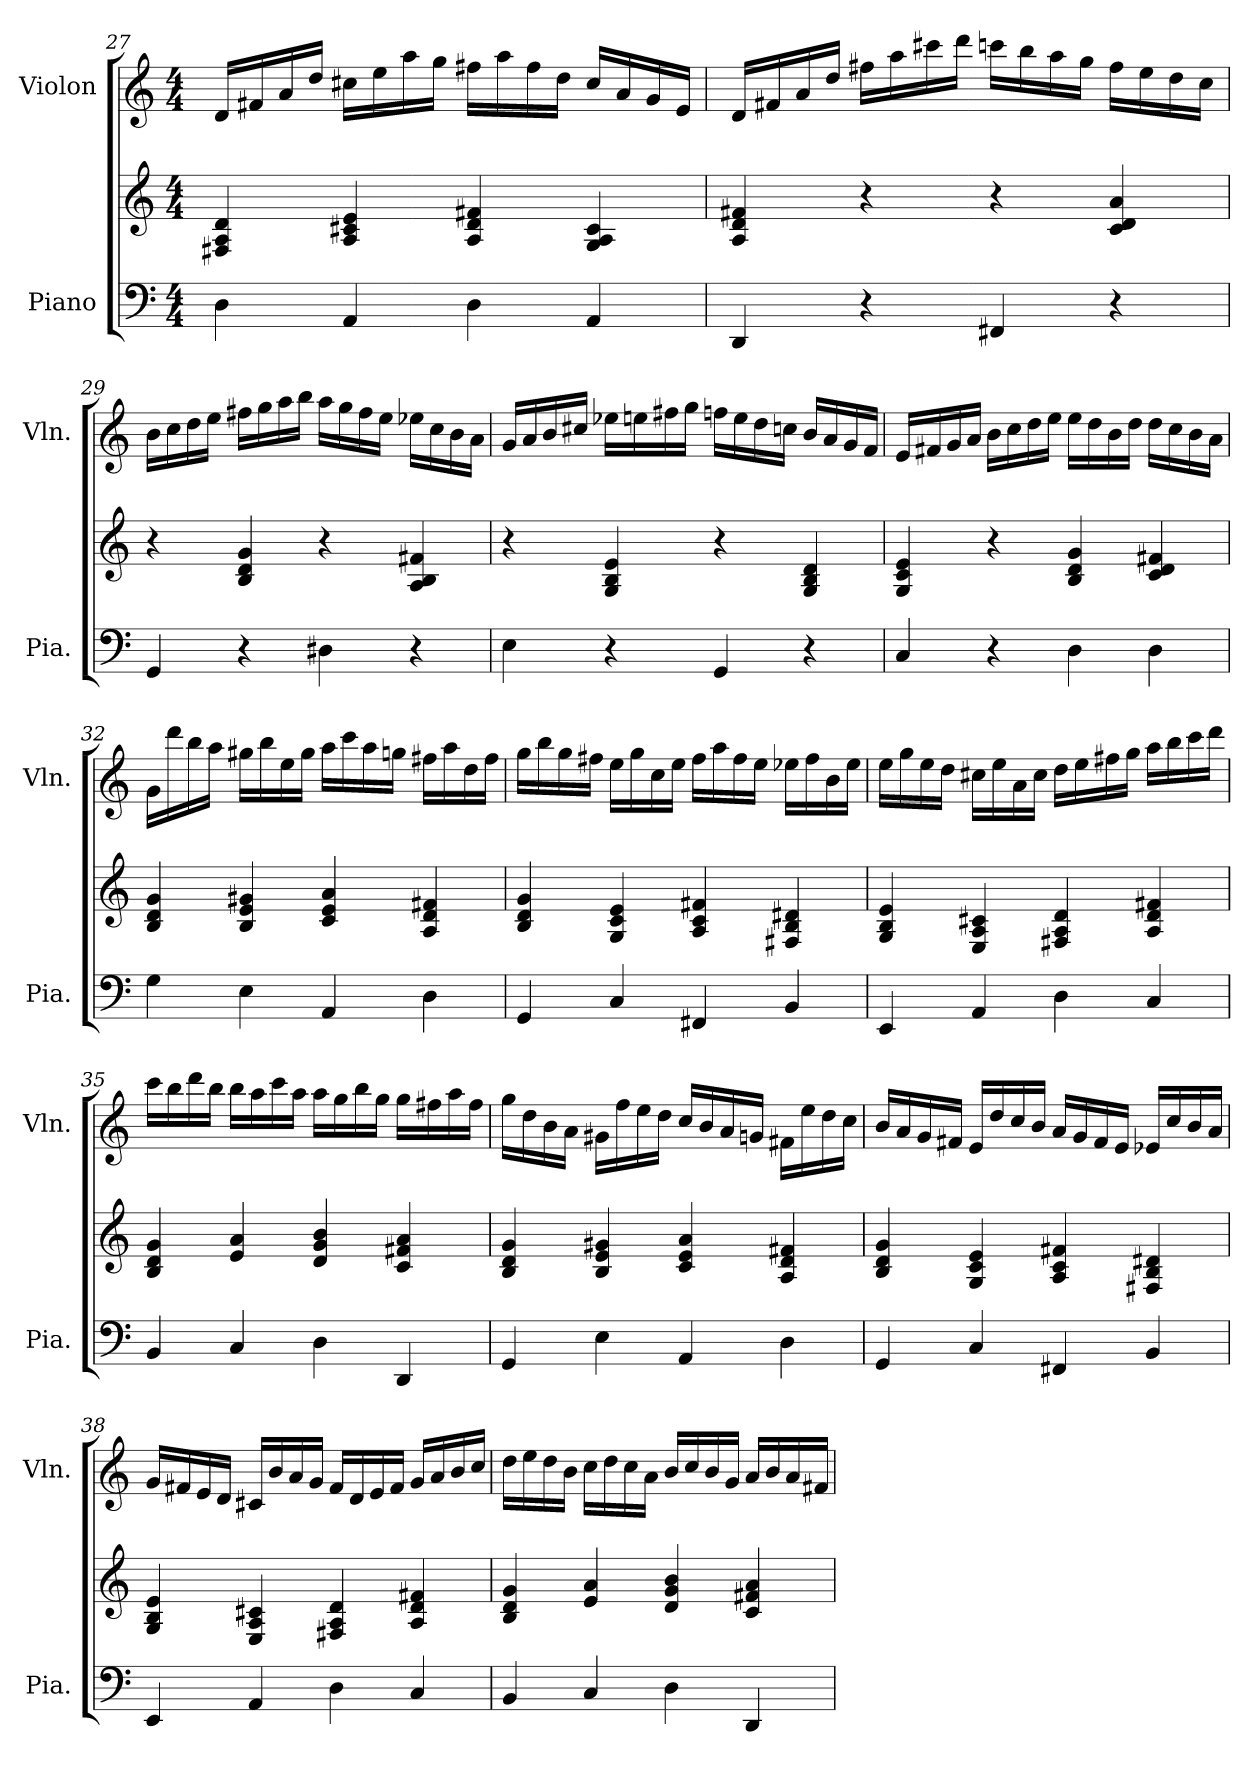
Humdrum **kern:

**kern	**kern	**kern
*part2	*part2	*part1
*staff3	*staff2	*staff1
*I"Piano	*	*I"Violon
*I'Pia.	*	*I'Vln.
!!LO:LB:g=z
*clefF4	*clefG2	*clefG2
*k[]	*k[]	*k[]
*M4/4	*M4/4	*M4/4
=27	=27	=27
4D\	4F#X/ 4A/ 4d/	16d/LL
.	.	16f#X/
.	.	16a/
.	.	16dd/JJ
4AA/	4A/ 4c#X/ 4e/	16cc#X\LL
.	.	16ee\
.	.	16aa\
.	.	16gg\JJ
4D\	4A/ 4d/ 4f#X/	16ff#X\LL
.	.	16aa\
.	.	16ff#\
.	.	16dd\JJ
4AA/	4G/ 4A/ 4c#/	16cc#/LL
.	.	16a/
.	.	16g/
.	.	16e/JJ
=28	=28	=28
4DD/	4A/ 4d/ 4f#X/	16d/LL
.	.	16f#X/
.	.	16a/
.	.	16dd/JJ
4r	4r	16ff#X\LL
.	.	16aa\
.	.	16ccc#X\
.	.	16ddd\JJ
4FF#X/	4r	16cccn\LL
.	.	16bb\
.	.	16aa\
.	.	16gg\JJ
4r	4c/ 4d/ 4a/	16ff#\LL
.	.	16ee\
.	.	16dd\
.	.	16cc\JJ
!!LO:LB:g=z
=29	=29	=29
4GG/	4r	16b\LL
.	.	16cc\
.	.	16dd\
.	.	16ee\JJ
4r	4B/ 4d/ 4g/	16ff#X\LL
.	.	16gg\
.	.	16aa\
.	.	16bb\JJ
4D#X\	4r	16aa\LL
.	.	16gg\
.	.	16ff#\
.	.	16ee\JJ
4r	4A/ 4B/ 4f#X/	16ee-X\LL
.	.	16cc\
.	.	16b\
.	.	16a\JJ
=30	=30	=30
4E\	4r	16g/LL
.	.	16a/
.	.	16b/
.	.	16cc#X/JJ
4r	4G/ 4B/ 4e/	16ee-X\LL
.	.	16een\
.	.	16ff#X\
.	.	16gg\JJ
4GG/	4r	16ffn\LL
.	.	16ee\
.	.	16dd\
.	.	16ccn\JJ
4r	4G/ 4B/ 4d/	16b/LL
.	.	16a/
.	.	16g/
.	.	16f/JJ
!!LO:LB:g=z
=31	=31	=31
4C/	4G/ 4c/ 4e/	16e/LL
.	.	16f#X/
.	.	16g/
.	.	16a/JJ
4r	4r	16b\LL
.	.	16cc\
.	.	16dd\
.	.	16ee\JJ
4D\	4B/ 4d/ 4g/	16ee\LL
.	.	16dd\
.	.	16b\
.	.	16dd\JJ
4D\	4c/ 4d/ 4f#X/	16dd\LL
.	.	16cc\
.	.	16b\
.	.	16a\JJ
=32	=32	=32
4G\	4B/ 4d/ 4g/	16g\LL
.	.	16ddd\
.	.	16bb\
.	.	16aa\JJ
4E\	4B/ 4e/ 4g#X/	16gg#X\LL
.	.	16bb\
.	.	16ee\
.	.	16gg#\JJ
4AA/	4c/ 4e/ 4a/	16aa\LL
.	.	16ccc\
.	.	16aa\
.	.	16ggn\JJ
4D\	4A/ 4d/ 4f#X/	16ff#X\LL
.	.	16aa\
.	.	16dd\
.	.	16ff#\JJ
!!LO:PB:g=z
=33	=33	=33
4GG/	4B/ 4d/ 4g/	16gg\LL
.	.	16bb\
.	.	16gg\
.	.	16ff#X\JJ
4C/	4G/ 4c/ 4e/	16ee\LL
.	.	16gg\
.	.	16cc\
.	.	16ee\JJ
4FF#X/	4A/ 4c/ 4f#X/	16ff#\LL
.	.	16aa\
.	.	16ff#\
.	.	16ee\JJ
4BB/	4F#X/ 4B/ 4d#X/	16ee-X\LL
.	.	16ff#\
.	.	16b\
.	.	16ee-\JJ
=34	=34	=34
4EE/	4G/ 4B/ 4e/	16ee\LL
.	.	16gg\
.	.	16ee\
.	.	16dd\JJ
4AA/	4E/ 4A/ 4c#X/	16cc#X\LL
.	.	16ee\
.	.	16a\
.	.	16cc#\JJ
4D\	4F#X/ 4A/ 4d/	16dd\LL
.	.	16ee\
.	.	16ff#X\
.	.	16gg\JJ
4C/	4A/ 4d/ 4f#X/	16aa\LL
.	.	16bb\
.	.	16ccc\
.	.	16ddd\JJ
!!LO:LB:g=z
=35	=35	=35
4BB/	4B/ 4d/ 4g/	16ccc\LL
.	.	16bb\
.	.	16ddd\
.	.	16bb\JJ
4C/	4e/ 4a/	16bb\LL
.	.	16aa\
.	.	16ccc\
.	.	16aa\JJ
4D\	4d/ 4g/ 4b/	16aa\LL
.	.	16gg\
.	.	16bb\
.	.	16gg\JJ
4DD/	4c/ 4f#X/ 4a/	16gg\LL
.	.	16ff#X\
.	.	16aa\
.	.	16ff#\JJ
=36	=36	=36
4GG/	4B/ 4d/ 4g/	16gg\LL
.	.	16dd\
.	.	16b\
.	.	16a\JJ
4E\	4B/ 4e/ 4g#X/	16g#X\LL
.	.	16ff\
.	.	16ee\
.	.	16dd\JJ
4AA/	4c/ 4e/ 4a/	16cc/LL
.	.	16b/
.	.	16a/
.	.	16gn/JJ
4D\	4A/ 4d/ 4f#X/	16f#X\LL
.	.	16ee\
.	.	16dd\
.	.	16cc\JJ
!!LO:LB:g=z
=37	=37	=37
4GG/	4B/ 4d/ 4g/	16b/LL
.	.	16a/
.	.	16g/
.	.	16f#X/JJ
4C/	4G/ 4c/ 4e/	16e/LL
.	.	16dd/
.	.	16cc/
.	.	16b/JJ
4FF#X/	4A/ 4c/ 4f#X/	16a/LL
.	.	16g/
.	.	16f#/
.	.	16e/JJ
4BB/	4F#X/ 4B/ 4d#X/	16e-X/LL
.	.	16cc/
.	.	16b/
.	.	16a/JJ
=38	=38	=38
4EE/	4G/ 4B/ 4e/	16g/LL
.	.	16f#X/
.	.	16e/
.	.	16d/JJ
4AA/	4E/ 4A/ 4c#X/	16c#X/LL
.	.	16b/
.	.	16a/
.	.	16g/JJ
4D\	4F#X/ 4A/ 4d/	16f#/LL
.	.	16d/
.	.	16e/
.	.	16f#/JJ
4C/	4A/ 4d/ 4f#X/	16g/LL
.	.	16a/
.	.	16b/
.	.	16cc/JJ
!!LO:LB:g=z
=39	=39	=39
4BB/	4B/ 4d/ 4g/	16dd\LL
.	.	16ee\
.	.	16dd\
.	.	16b\JJ
4C/	4e/ 4a/	16cc\LL
.	.	16dd\
.	.	16cc\
.	.	16a\JJ
4D\	4d/ 4g/ 4b/	16b/LL
.	.	16cc/
.	.	16b/
.	.	16g/JJ
4DD/	4c/ 4f#X/ 4a/	16a/LL
.	.	16b/
.	.	16a/
.	.	16f#X/JJ
=	=	=
*-	*-	*-
